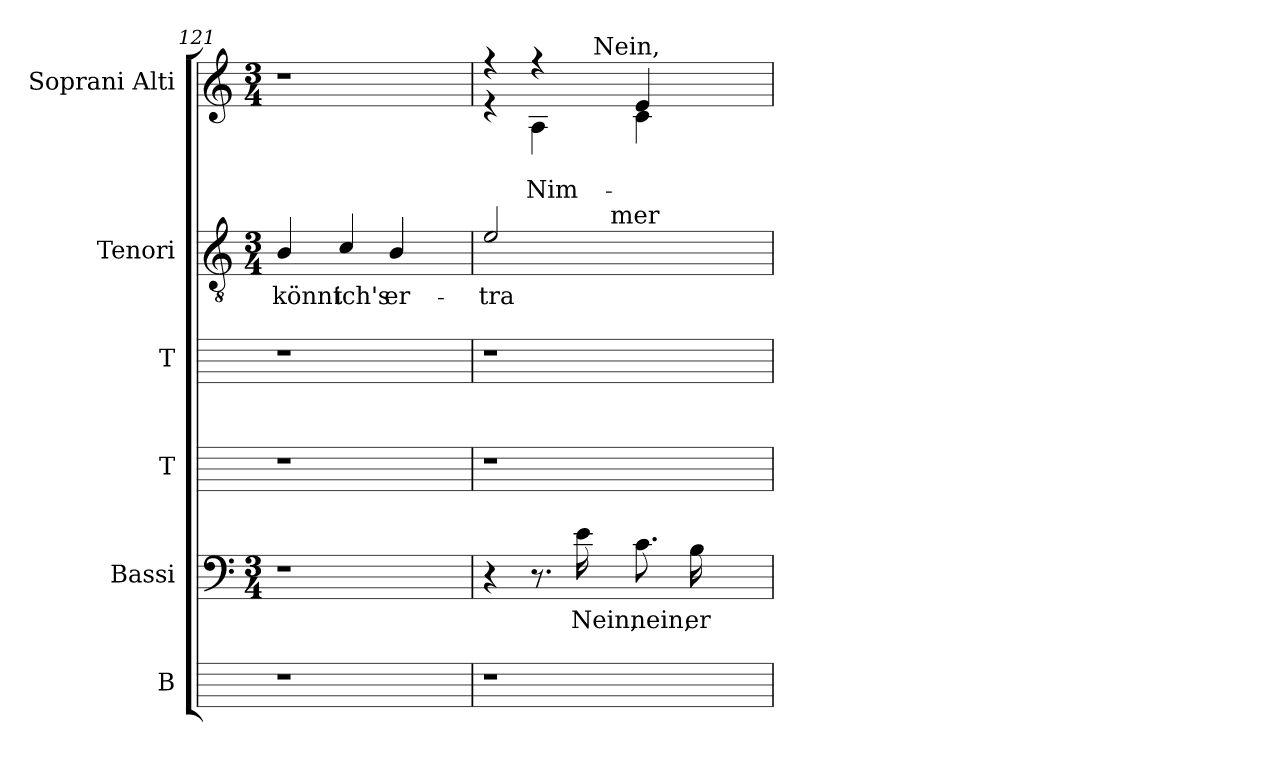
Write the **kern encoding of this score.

**kern	**kern	**text	**kern	**kern	**kern	**text	**kern	**text	**text
*part6	*part5	*part5	*part4	*part3	*part2	*part2	*part1	*part1	*part1
*staff6	*staff5	*staff5	*staff4	*staff3	*staff2	*staff2	*staff1	*staff1	*staff1
*I"B	*I"Bassi	*	*I"T	*I"T	*I"Tenori	*	*I"Soprani  Alti	*	*
*I'B	*I'B	*	*I'T	*I'T	*I'T	*	*I'S  A	*	*
*	*clefF4	*	*	*	*clefGv2	*	*clefG2	*	*
*	*k[]	*	*	*	*k[]	*	*k[]	*	*
*	*C:	*	*	*	*C:	*	*C:	*	*
*	*M3/4	*	*	*	*M3/4	*	*M3/4	*	*
=121	=121	=121	=121	=121	=121	=121	=121	=121	=121
!	!LO:N:vis=1	!	!	!	!	!LO:LY:b:cj	!LO:N:vis=1	!	!
1r	2.r	.	1r	1r	4B/	könnt	2.r	.	.
!	!	!	!	!	!	!LO:LY:b:cj	!	!	!
.	.	.	.	.	4c/	ich's	.	.	.
!	!	!	!	!	!	!LO:LY:b:cj	!	!	!
.	.	.	.	.	4B/	er-	.	.	.
.	4ryy	.	.	.	4ryy	.	4ryy	.	.
=122	=122	=122	=122	=122	=122	=122	=122	=122	=122
!	!	!	!	!	!LO:N:vis=2.	!LO:LY:b:cj	!	!	!
*	*	*	*	*	*^	*	*^	*	*
*	*	*	*	*	*	*	*	*	*^	*	*
*	*	*	*	*	*	*	*	*	*	*^	*	*
1r	4r	.	1r	1r	2e/	4...ryy	-tra-	4ree	4re	8...ryy	4ryy	.	.
.	.	.	.	.	.	.	.	.	.	2ryy	.	.	.
!	!	!	!	!	!	!	!	!	!	!	!	!	!LO:LY:b:cj
.	8.r	.	.	.	.	.	.	4ree	4A\	.	8ryy	.	Nim-
.	.	.	.	.	.	.	.	.	.	.	16ryy	.	.
!	!	!LO:LY:b:cj	!	!	!	!	!	!	!	!	!	!	!
.	16e\	Nein,	.	.	.	.	.	.	.	.	64ryy	.	.
!	!	!	!	!	!	!	!	!	!	!	!LO:TX:a:t=Nein,	!	!
.	.	.	.	.	.	.	.	.	.	.	2ryy	.	.
!	!	!	!	!	!	!LO:TX:a:t=mer	!	!	!	!	!	!	!
.	.	.	.	.	.	2ryy	.	.	.	.	.	.	.
!	!	!LO:LY:b:cj	!	!	!	!	!	!	!	!	!	!	!
.	8.c\	nein,	.	.	2ryy	.	.	4e/	4c\	.	.	.	.
!	!	!LO:LY:b:cj	!	!	!	!	!	!	!	!	!	!	!
.	16B\	er	.	.	.	.	.	.	.	.	.	.	.
.	.	.	.	.	.	.	.	.	.	4ryy	.	.	.
.	4ryy	.	.	.	.	.	.	4ryy	4ryy	.	.	.	.
.	.	.	.	.	.	.	.	.	.	.	32.ryy	.	.
.	.	.	.	.	.	32ryy	.	.	.	.	.	.	.
.	.	.	.	.	.	.	.	.	.	64ryy	.	.	.
*	*	*	*	*	*v	*v	*	*	*	*	*	*	*
*	*	*	*	*	*	*	*v	*v	*v	*v	*	*
=	=	=	=	=	=	=	=	=	=
*-	*-	*-	*-	*-	*-	*-	*-	*-	*-
